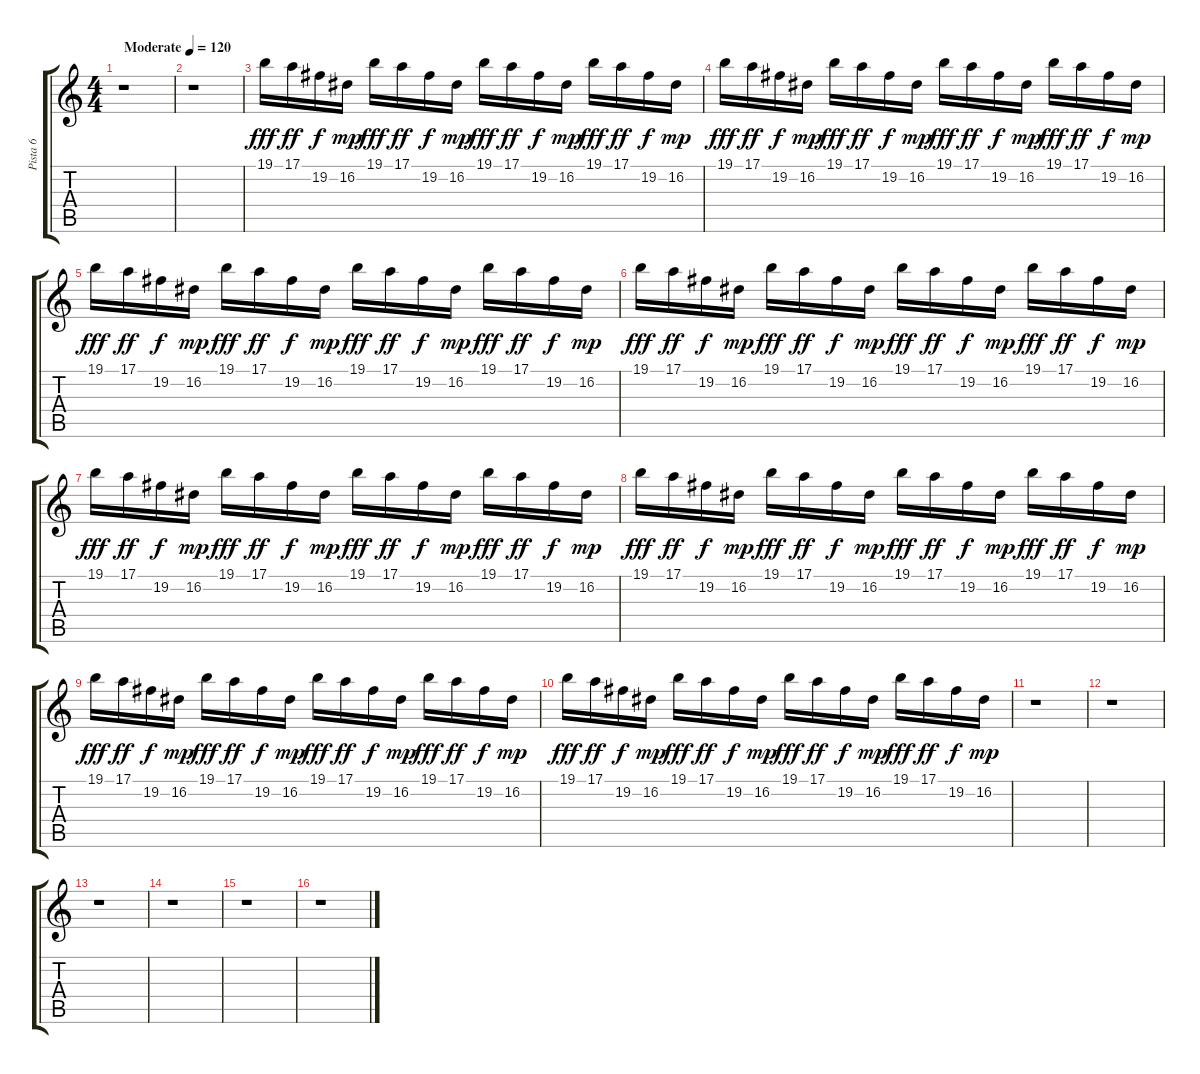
\track ("Pista 6" "Pista 6") {instrument stringensemble2}
\staff {score tabs}
\tuning (E4 B3 G3 D3 A2 E2) {hide}
\ts (4 4)
\tempo (120 "Moderate")
\clef g2
\ks c
r.1{dy fff instrument stringensemble2} |
r.1 |
19.1.16 17.1.16{dy ff} 19.2.16{dy f} 16.2.16{dy mp} 19.1.16{dy fff} 17.1.16{dy ff} 19.2.16{dy f} 16.2.16{dy mp} 19.1.16{dy fff} 17.1.16{dy ff} 19.2.16{dy f} 16.2.16{dy mp} 19.1.16{dy fff} 17.1.16{dy ff} 19.2.16{dy f} 16.2.16{dy mp} |
19.1.16{dy fff} 17.1.16{dy ff} 19.2.16{dy f} 16.2.16{dy mp} 19.1.16{dy fff} 17.1.16{dy ff} 19.2.16{dy f} 16.2.16{dy mp} 19.1.16{dy fff} 17.1.16{dy ff} 19.2.16{dy f} 16.2.16{dy mp} 19.1.16{dy fff} 17.1.16{dy ff} 19.2.16{dy f} 16.2.16{dy mp} |
19.1.16{dy fff} 17.1.16{dy ff} 19.2.16{dy f} 16.2.16{dy mp} 19.1.16{dy fff} 17.1.16{dy ff} 19.2.16{dy f} 16.2.16{dy mp} 19.1.16{dy fff} 17.1.16{dy ff} 19.2.16{dy f} 16.2.16{dy mp} 19.1.16{dy fff} 17.1.16{dy ff} 19.2.16{dy f} 16.2.16{dy mp} |
19.1.16{dy fff} 17.1.16{dy ff} 19.2.16{dy f} 16.2.16{dy mp} 19.1.16{dy fff} 17.1.16{dy ff} 19.2.16{dy f} 16.2.16{dy mp} 19.1.16{dy fff} 17.1.16{dy ff} 19.2.16{dy f} 16.2.16{dy mp} 19.1.16{dy fff} 17.1.16{dy ff} 19.2.16{dy f} 16.2.16{dy mp} |
19.1.16{dy fff} 17.1.16{dy ff} 19.2.16{dy f} 16.2.16{dy mp} 19.1.16{dy fff} 17.1.16{dy ff} 19.2.16{dy f} 16.2.16{dy mp} 19.1.16{dy fff} 17.1.16{dy ff} 19.2.16{dy f} 16.2.16{dy mp} 19.1.16{dy fff} 17.1.16{dy ff} 19.2.16{dy f} 16.2.16{dy mp} |
19.1.16{dy fff} 17.1.16{dy ff} 19.2.16{dy f} 16.2.16{dy mp} 19.1.16{dy fff} 17.1.16{dy ff} 19.2.16{dy f} 16.2.16{dy mp} 19.1.16{dy fff} 17.1.16{dy ff} 19.2.16{dy f} 16.2.16{dy mp} 19.1.16{dy fff} 17.1.16{dy ff} 19.2.16{dy f} 16.2.16{dy mp} |
19.1.16{dy fff} 17.1.16{dy ff} 19.2.16{dy f} 16.2.16{dy mp} 19.1.16{dy fff} 17.1.16{dy ff} 19.2.16{dy f} 16.2.16{dy mp} 19.1.16{dy fff} 17.1.16{dy ff} 19.2.16{dy f} 16.2.16{dy mp} 19.1.16{dy fff} 17.1.16{dy ff} 19.2.16{dy f} 16.2.16{dy mp} |
19.1.16{dy fff} 17.1.16{dy ff} 19.2.16{dy f} 16.2.16{dy mp} 19.1.16{dy fff} 17.1.16{dy ff} 19.2.16{dy f} 16.2.16{dy mp} 19.1.16{dy fff} 17.1.16{dy ff} 19.2.16{dy f} 16.2.16{dy mp} 19.1.16{dy fff} 17.1.16{dy ff} 19.2.16{dy f} 16.2.16{dy mp} |
r.1 |
r.1 |
r.1 |
r.1 |
r.1 |
r.1
